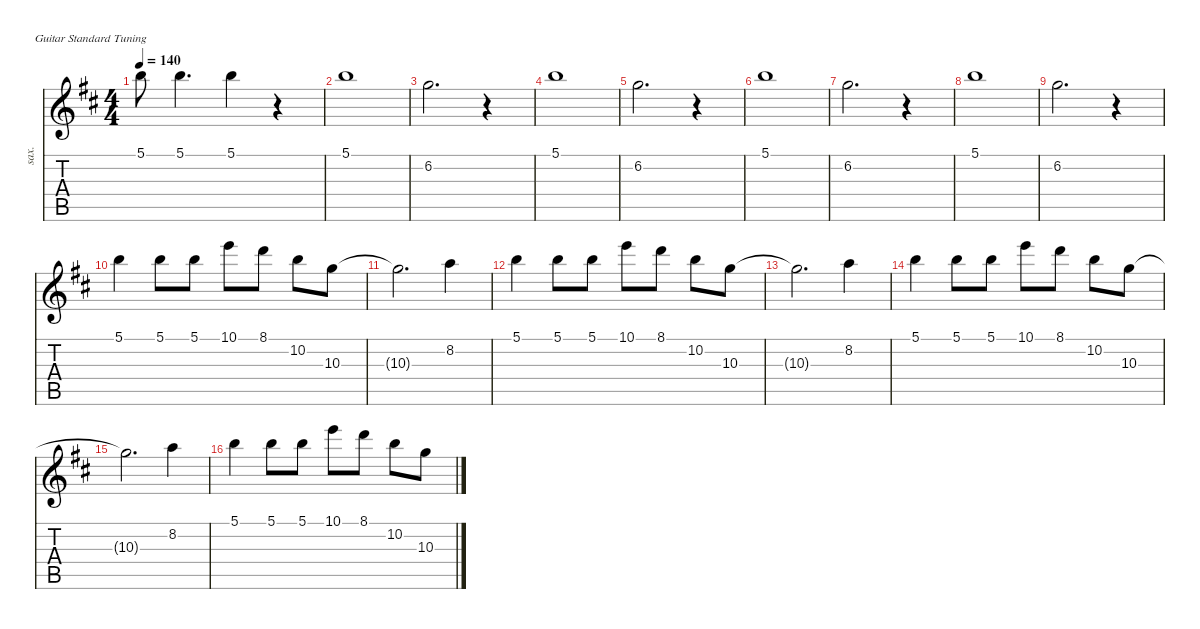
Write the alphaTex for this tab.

\defaultSystemsLayout 4
\hideDynamics
\bracketExtendMode nobrackets
\otherSystemsTrackNameOrientation horizontal
\track ("Keyboard" "sax.") {instrument tenorsax}
\staff {score tabs}
\tuning (E4 B3 G3 D3 A2 E2)
\displaytranspose 14
\ts (4 4)
\tempo 140
\clef g2
\ks d
5.1{t acc forcenatural}.8{dy f} 5.1{acc forcenatural}.4{d} 5.1{acc forcenatural}.4 r.4 |
5.1{acc forcenatural}.1 |
6.2{acc forcenatural}.2{d} r.4 |
5.1{acc forcenatural}.1 |
6.2{acc forcenatural}.2{d} r.4 |
5.1{acc forcenatural}.1 |
6.2{acc forcenatural}.2{d} r.4 |
5.1{acc forcenatural}.1 |
6.2{acc forcenatural}.2{d} r.4 |
5.1{acc forcenatural}.4 5.1{acc forcenatural}.8 5.1{acc forcenatural}.8 10.1{acc forcenatural}.8 8.1{acc forcenatural}.8 10.2{acc forcenatural}.8 10.3{acc forcenatural}.8 |
10.3{t acc forcenatural}.2{d} 8.2{acc forcenatural}.4 |
5.1{acc forcenatural}.4 5.1{acc forcenatural}.8 5.1{acc forcenatural}.8 10.1{acc forcenatural}.8 8.1{acc forcenatural}.8 10.2{acc forcenatural}.8 10.3{acc forcenatural}.8 |
10.3{t acc forcenatural}.2{d} 8.2{acc forcenatural}.4 |
5.1{acc forcenatural}.4 5.1{acc forcenatural}.8 5.1{acc forcenatural}.8 10.1{acc forcenatural}.8 8.1{acc forcenatural}.8 10.2{acc forcenatural}.8 10.3{acc forcenatural}.8 |
10.3{t acc forcenatural}.2{d} 8.2{acc forcenatural}.4 |
5.1{acc forcenatural}.4 5.1{acc forcenatural}.8 5.1{acc forcenatural}.8 10.1{acc forcenatural}.8 8.1{acc forcenatural}.8 10.2{acc forcenatural}.8 10.3{acc forcenatural}.8
